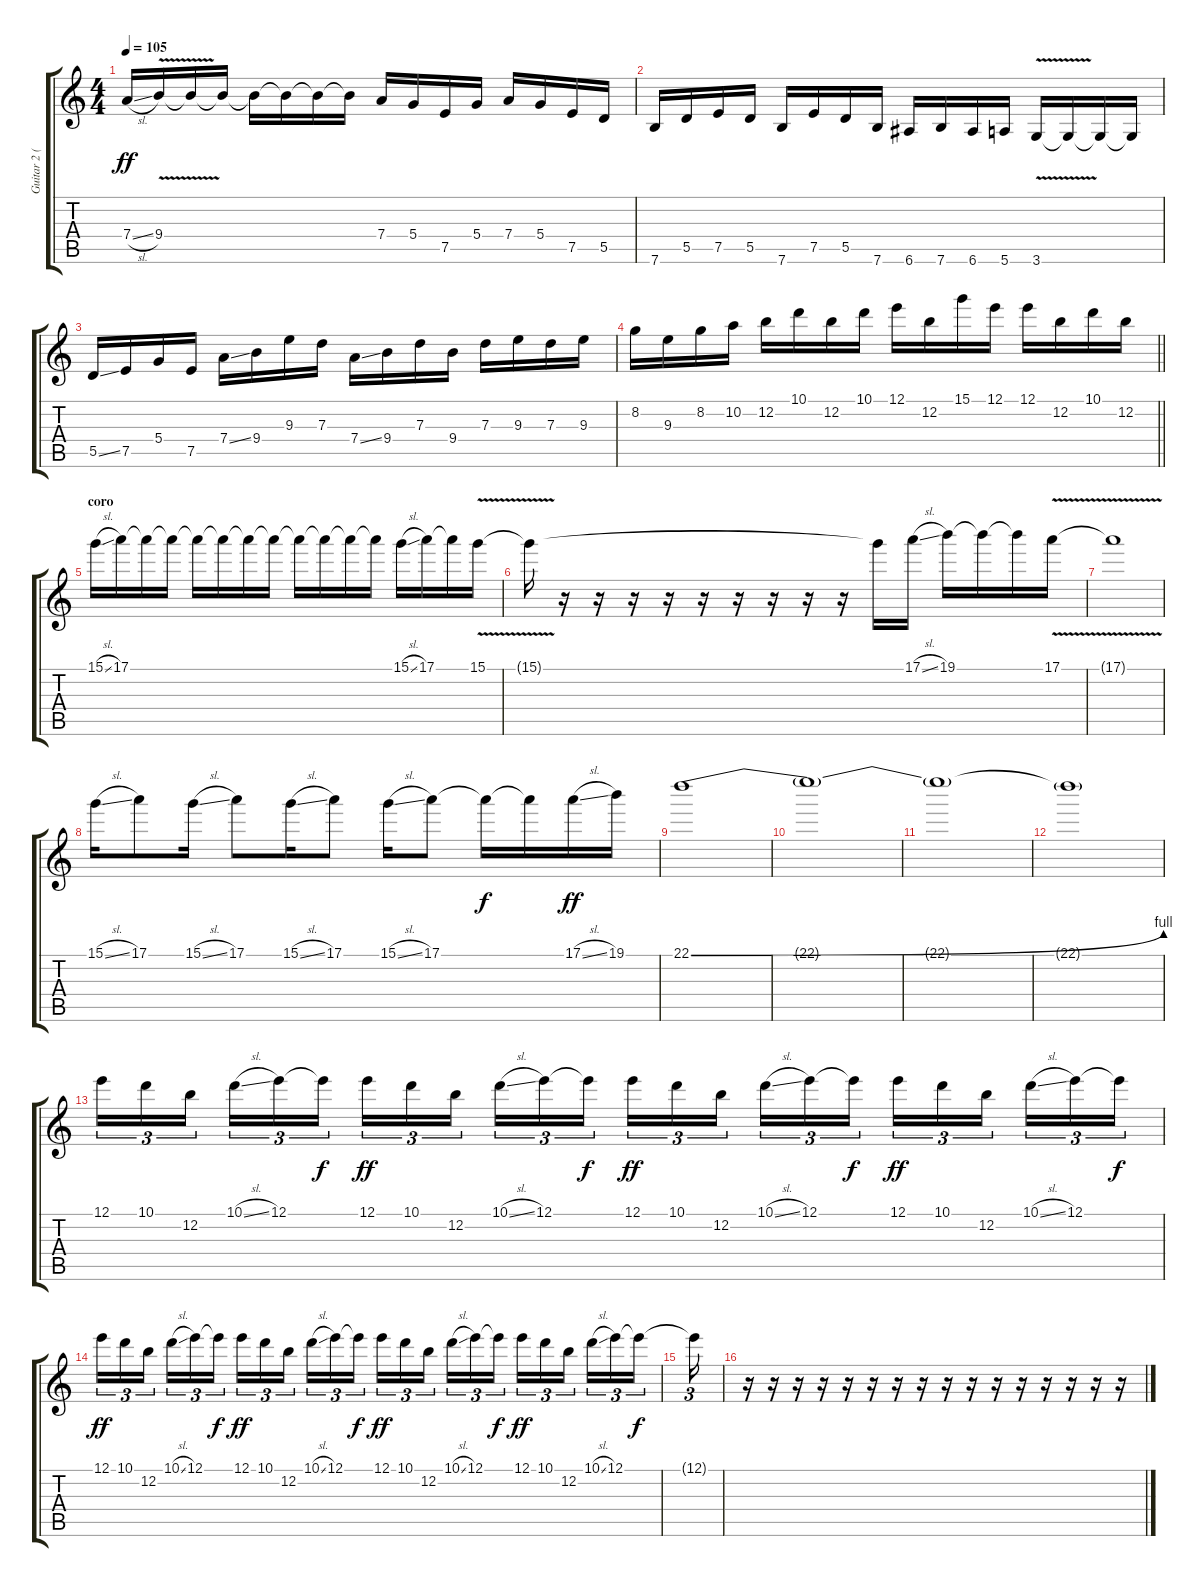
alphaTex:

\track ("Guitar 2 (Slash)" "Guitar 2 (") {instrument distortionguitar}
\staff {score tabs}
\tuning (E4 B3 G3 D3 A2 E2) {hide}
\ts (4 4)
\tempo 105
\clef g2
\ks c
7.4{sl}.16{dy ff} 9.4{v}.16 9.4{t}.16 9.4{t}.16 9.4{t}.16 9.4{t}.16 9.4{t}.16 9.4{t}.16 7.4.16 5.4.16 7.5.16 5.4.16 7.4.16 5.4.16 7.5.16 5.5.16 |
7.6.16 5.5.16 7.5.16 5.5.16 7.6.16 7.5.16 5.5.16 7.6.16 6.6.16 7.6.16 6.6.16 5.6.16 3.6{v}.16 3.6{t}.16 3.6{t}.16 3.6{t}.16 |
5.5{ss}.16 7.5.16 5.4.16 7.5.16 7.4{ss}.16 9.4.16 9.3.16 7.3.16 7.4{ss}.16 9.4.16 7.3.16 9.4.16 7.3.16 9.3.16 7.3.16 9.3.16 |
\barLineRight lightlight
8.2.16 9.3.16 8.2.16 10.2.16 12.2.16 10.1.16 12.2.16 10.1.16 12.1.16 12.2.16 15.1.16 12.1.16 12.1.16 12.2.16 10.1.16 12.2.16 |
\section ("" "coro")
15.1{sl}.16 17.1.16 17.1{t}.16 17.1{t}.16 17.1{t}.16 17.1{t}.16 17.1{t}.16 17.1{t}.16 17.1{t}.16 17.1{t}.16 17.1{t}.16 17.1{t}.16 15.1{sl}.16 17.1.16 17.1{t}.16 15.1{v}.16 |
15.1{t}.16 r.16 r.16 r.16 r.16 r.16 r.16 r.16 r.16 r.16 15.1{t}.16 17.1{sl}.16 19.1.16 19.1{t}.16 19.1{t}.16 17.1{v}.16 |
17.1{t}.1 |
15.1{sl}.16 17.1.8 15.1{sl}.16 17.1.8 15.1{sl}.16 17.1.8 15.1{sl}.16 17.1.8 17.1{t}.16{dy f} 17.1{t}.16 17.1{sl}.16{dy ff} 19.1.16 |
22.1{be (bend 0 0 60 4)}.1 |
22.1{t}.1 |
22.1{t}.1 |
22.1{t}.1 |
12.1.16{tu (3 2)} 10.1.16{tu (3 2)} 12.2.16{tu (3 2) beam splitsecondary} 10.1{sl}.16{tu (3 2)} 12.1.16{tu (3 2)} 12.1{t}.16{tu (3 2) dy f} 12.1.16{tu (3 2) dy ff} 10.1.16{tu (3 2)} 12.2.16{tu (3 2) beam splitsecondary} 10.1{sl}.16{tu (3 2)} 12.1.16{tu (3 2)} 12.1{t}.16{tu (3 2) dy f} 12.1.16{tu (3 2) dy ff} 10.1.16{tu (3 2)} 12.2.16{tu (3 2) beam splitsecondary} 10.1{sl}.16{tu (3 2)} 12.1.16{tu (3 2)} 12.1{t}.16{tu (3 2) dy f} 12.1.16{tu (3 2) dy ff} 10.1.16{tu (3 2)} 12.2.16{tu (3 2) beam splitsecondary} 10.1{sl}.16{tu (3 2)} 12.1.16{tu (3 2)} 12.1{t}.16{tu (3 2) dy f} |
12.1.16{tu (3 2) dy ff} 10.1.16{tu (3 2)} 12.2.16{tu (3 2) beam splitsecondary} 10.1{sl}.16{tu (3 2)} 12.1.16{tu (3 2)} 12.1{t}.16{tu (3 2) dy f} 12.1.16{tu (3 2) dy ff} 10.1.16{tu (3 2)} 12.2.16{tu (3 2) beam splitsecondary} 10.1{sl}.16{tu (3 2)} 12.1.16{tu (3 2)} 12.1{t}.16{tu (3 2) dy f} 12.1.16{tu (3 2) dy ff} 10.1.16{tu (3 2)} 12.2.16{tu (3 2) beam splitsecondary} 10.1{sl}.16{tu (3 2)} 12.1.16{tu (3 2)} 12.1{t}.16{tu (3 2) dy f} 12.1.16{tu (3 2) dy ff} 10.1.16{tu (3 2)} 12.2.16{tu (3 2) beam splitsecondary} 10.1{sl}.16{tu (3 2)} 12.1.16{tu (3 2)} 12.1{t}.16{tu (3 2) dy f} |
12.1{t}.16{tu (3 2)} |
r.16 r.16 r.16 r.16 r.16 r.16 r.16 r.16 r.16 r.16 r.16 r.16 r.16 r.16 r.16 r.16
